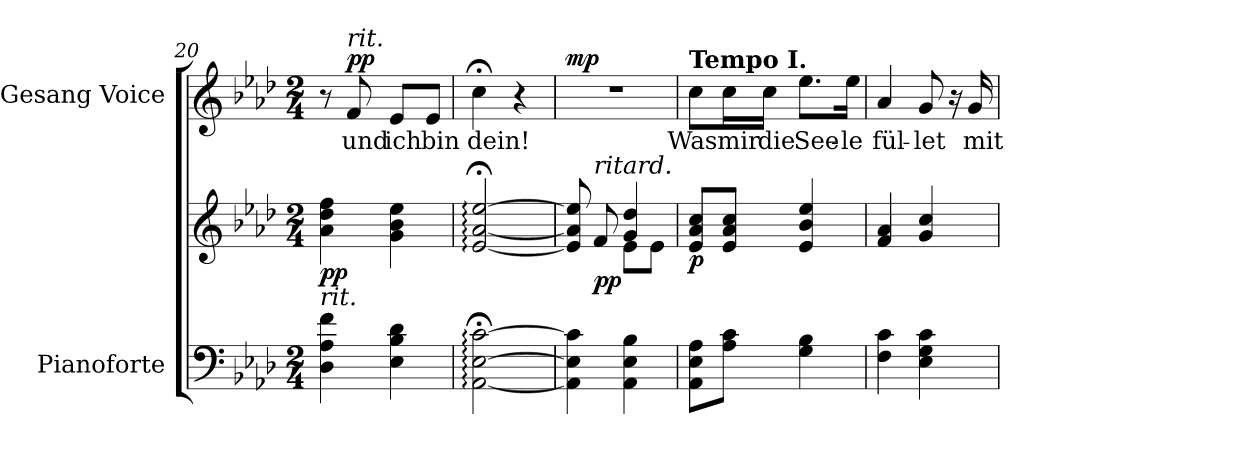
**kern	**kern	**dynam	**kern	**text	**dynam
*part2	*part2	*part2	*part1	*part1	*part1
*staff3	*staff2	*staff2/3	*staff1	*staff1	*staff1
*I"Pianoforte	*	*	*I"Gesang Voice	*	*
*I'Pno	*	*	*	*	*
!!LO:PB:g=z
*clefF4	*clefG2	*	*clefG2	*	*
*k[b-e-a-d-]	*k[b-e-a-d-]	*	*k[b-e-a-d-]	*	*
*M2/4	*M2/4	*	*M2/4	*	*
*MM100	*MM100	*	*MM100	*	*
=20	=20	=20	=20	=20	=20
!	!LO:TX:b:i:t=rit.	!	!	!	!
!	!	!LO:DY:b	!	!	!
4D-\ 4A-\ 4f\	4a-\ 4dd-\ 4ff\	pp	8r	.	.
!	!	!	!LO:TX:a:i:t=rit.	!	!
!	!	!	!	!LO:LY:b	!LO:DY:a
.	.	.	8f/	und	pp
!	!	!	!	!LO:LY:b	!
4E-\ 4B-\ 4d-\	4g\ 4b-\ 4ee-\	.	8e-/L	ich	.
!	!	!	!	!LO:LY:b	!
.	.	.	8e-/J	bin	.
=21	=21	=21	=21	=21	=21
!	!	!	!	!LO:LY:b	!
[2AA-\;<: [2E-\;<: [2c\;<:	[2e-/;<: [2a-/;<: [2ee-/;<:	.	4cc;<\	dein!	.
.	.	.	4r	.	.
=22	=22	=22	=22	=22	=22
*	*	*	*MM90	*	*
*	*^	*	*	*	*
!	!	!	!	!	!	!LO:DY:a
4AA-\] 4E-\] 4c\]	8e-/] 8a-/] 8ee-/]	4ryy	.	2r	.	mp
!	!LO:TX:a:i:t=ritard.	!	!	!	!	!
!	!	!	!LO:DY:b	!	!	!
.	8f/	.	pp	.	.	.
4AA-\ 4E-\ 4B-\	4g/ 4dd-/	8e-\L	.	.	.	.
.	.	8e-\J	.	.	.	.
*	*v	*v	*	*	*	*
=23	=23	=23	=23	=23	=23
*	*	*	*MM92	*	*
*	*^	*	*	*	*
!	!	!	!	!LO:TX:a:B:t=Tempo I.	!	!
!	!LO:TX:a:B:t=Andante	!	!	!	!	!
!	!	!	!LO:DY:b	!	!LO:LY:b	!
*	*v	*v	*	*	*	*
8AA-\ 8E-\ 8A-\L	8e-/ 8a-/ 8cc/L	p	8cc\L	Was	.
!	!	!	!	!LO:LY:b	!
8A-\ 8c\J	8e-/ 8a-/ 8cc/J	.	16cc\L	mir	.
!	!	!	!	!LO:LY:b	!
.	.	.	16cc\JJ	die	.
!	!	!	!	!LO:LY:b	!
4G\ 4B-\	4e-/ 4b-/ 4ee-/	.	8.ee-\L	See-	.
!	!	!	!	!LO:LY:b	!
.	.	.	16ee-\Jk	-le	.
=24	=24	=24	=24	=24	=24
!	!	!	!	!LO:LY:b	!
4F\ 4c\	4f/ 4a-/	.	4a-/	fül-	.
!	!	!	!	!LO:LY:b	!
4E-\ 4G\ 4c\	4g/ 4cc/	.	8g/	-let	.
.	.	.	16r	.	.
!	!	!	!	!LO:LY:b	!
.	.	.	16g/	mit	.
=	=	=	=	=	=
*-	*-	*-	*-	*-	*-
